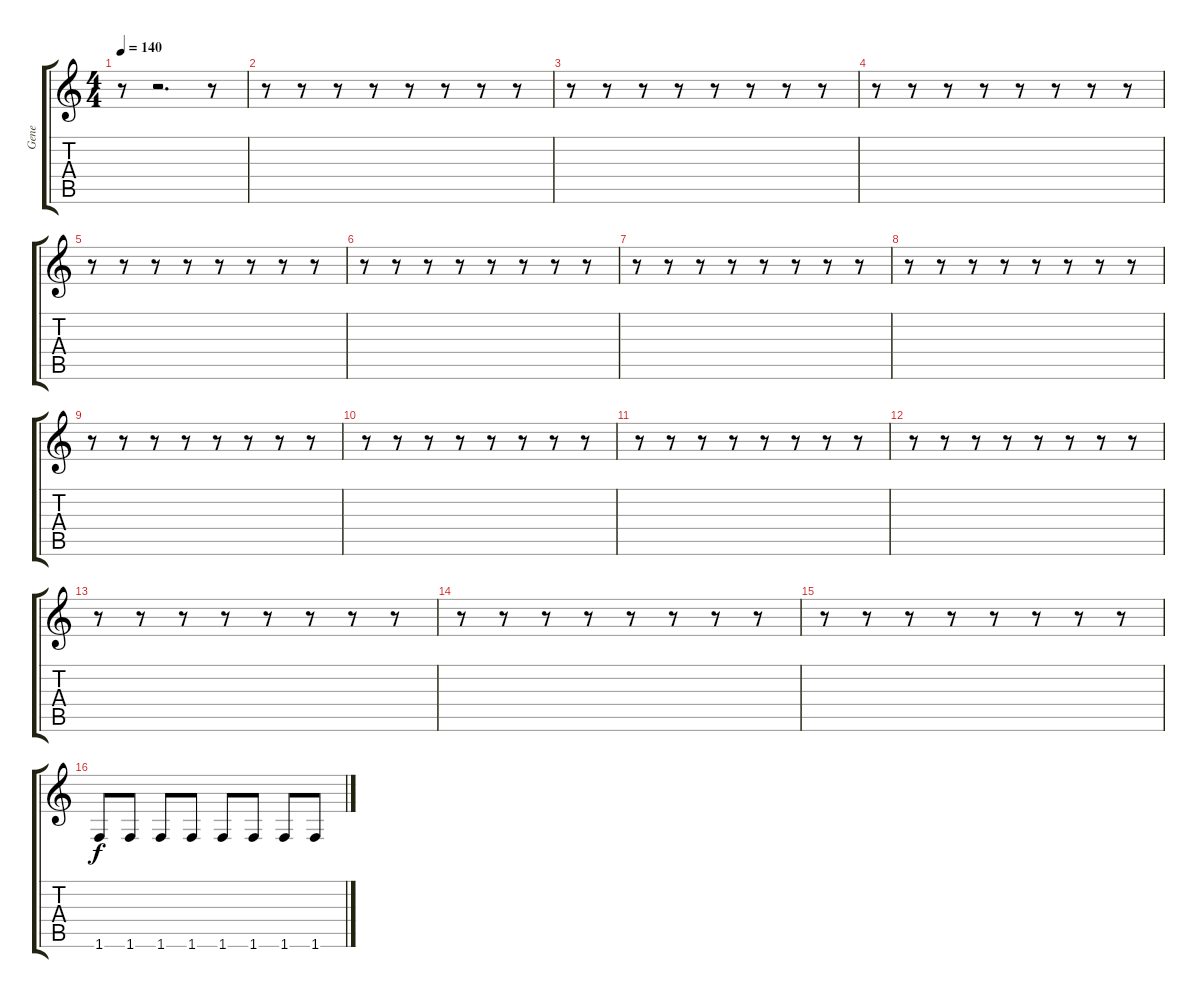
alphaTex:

\track ("Gene" "Gene") {instrument electricbasspick}
\staff {score tabs}
\tuning (E4 B3 G3 D3 A2 E2) {hide}
\ts (4 4)
\tempo 140
\clef g2
\ks c
r.8{dy f} r.2{d} r.8 |
r.8 r.8 r.8 r.8 r.8 r.8 r.8 r.8 |
r.8 r.8 r.8 r.8 r.8 r.8 r.8 r.8 |
r.8 r.8 r.8 r.8 r.8 r.8 r.8 r.8 |
r.8 r.8 r.8 r.8 r.8 r.8 r.8 r.8 |
r.8 r.8 r.8 r.8 r.8 r.8 r.8 r.8 |
r.8 r.8 r.8 r.8 r.8 r.8 r.8 r.8 |
r.8 r.8 r.8 r.8 r.8 r.8 r.8 r.8 |
r.8 r.8 r.8 r.8 r.8 r.8 r.8 r.8 |
r.8 r.8 r.8 r.8 r.8 r.8 r.8 r.8 |
r.8 r.8 r.8 r.8 r.8 r.8 r.8 r.8 |
r.8 r.8 r.8 r.8 r.8 r.8 r.8 r.8 |
r.8 r.8 r.8 r.8 r.8 r.8 r.8 r.8 |
r.8 r.8 r.8 r.8 r.8 r.8 r.8 r.8 |
r.8 r.8 r.8 r.8 r.8 r.8 r.8 r.8 |
1.6.8 1.6.8 1.6.8 1.6.8 1.6.8 1.6.8 1.6.8 1.6.8
